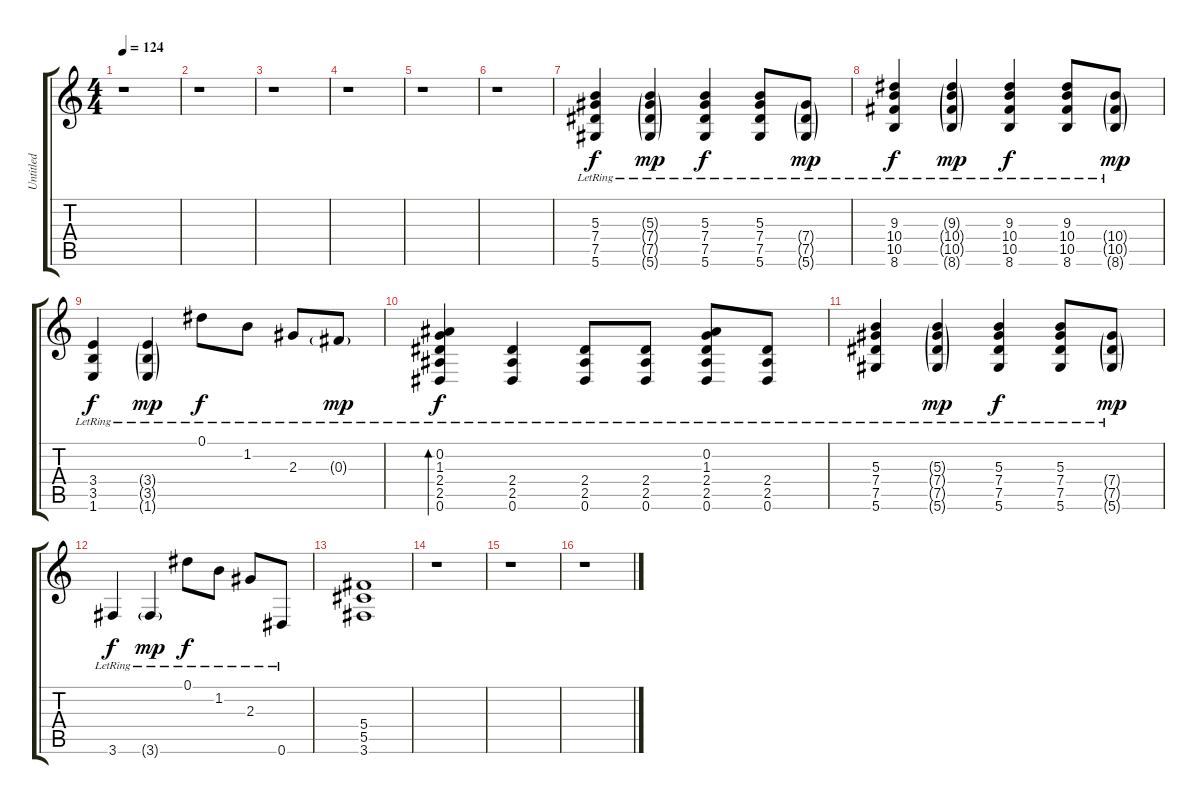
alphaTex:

\track ("Untitled" "Untitled") {instrument electricguitarclean}
\staff {score tabs}
\tuning (Eb4 Bb3 Gb3 Db3 Ab2 Eb2) {hide}
\ts (4 4)
\tempo 124
\clef g2
\ks c
r.1{dy f} |
r.1 |
r.1 |
r.1 |
r.1 |
r.1 |
(5.3{lr} 7.4{lr} 7.5{lr} 5.6{lr}).4 (5.3{g lr} 7.4{g lr} 7.5{g lr} 5.6{g lr}).4{dy mp} (5.3{lr} 7.4{lr} 7.5{lr} 5.6{lr}).4{dy f} (5.3{lr} 7.4{lr} 7.5{lr} 5.6{lr}).8 (7.4{g lr} 7.5{g lr} 5.6{g lr}).8{dy mp} |
(9.3{lr} 10.4{lr} 10.5{lr} 8.6{lr}).4{dy f} (9.3{g lr} 10.4{g lr} 10.5{g lr} 8.6{g lr}).4{dy mp} (9.3{lr} 10.4{lr} 10.5{lr} 8.6{lr}).4{dy f} (9.3{lr} 10.4{lr} 10.5{lr} 8.6{lr}).8 (10.4{g lr} 10.5{g lr} 8.6{g lr}).8{dy mp} |
(3.4{lr} 3.5{lr} 1.6{lr}).4{dy f} (3.4{g lr} 3.5{g lr} 1.6{g lr}).4{dy mp} 0.1{lr}.8{dy f} 1.2{lr}.8 2.3{lr}.8 0.3{g lr}.8{dy mp} |
(0.2{lr} 1.3{lr} 2.4{lr} 2.5{lr} 0.6{lr}).4{bd 30 dy f} (2.4{lr} 2.5{lr} 0.6{lr}).4 (2.4{lr} 2.5{lr} 0.6{lr}).8 (2.4{lr} 2.5{lr} 0.6{lr}).8 (0.2{lr} 1.3{lr} 2.4{lr} 2.5{lr} 0.6{lr}).8 (2.4{lr} 2.5{lr} 0.6{lr}).8 |
(5.3{lr} 7.4{lr} 7.5{lr} 5.6{lr}).4 (5.3{g lr} 7.4{g lr} 7.5{g lr} 5.6{g lr}).4{dy mp} (5.3{lr} 7.4{lr} 7.5{lr} 5.6{lr}).4{dy f} (5.3{lr} 7.4{lr} 7.5{lr} 5.6{lr}).8 (7.4{g lr} 7.5{g lr} 5.6{g lr}).8{dy mp} |
3.6{lr}.4{dy f} 3.6{g lr}.4{dy mp} 0.1{lr}.8{dy f} 1.2{lr}.8 2.3{lr}.8 0.6{lr}.8 |
(5.4 5.5 3.6).1 |
r.1 |
r.1 |
r.1
